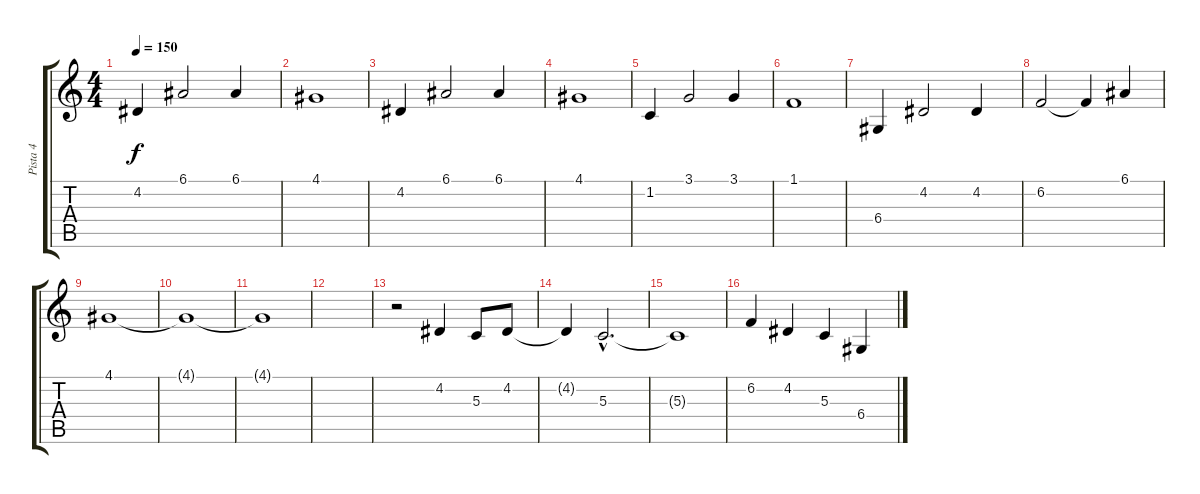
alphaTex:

\track ("Pista 4" "Pista 4") {instrument oboe}
\staff {score tabs}
\tuning (E4 B3 G3 D3 A2 E2) {hide}
\ts (4 4)
\tempo 150
\clef g2
\ks c
4.2.4{dy f} 6.1.2 6.1.4 |
4.1.1 |
4.2.4 6.1.2 6.1.4 |
4.1.1 |
1.2.4 3.1.2 3.1.4 |
1.1.1 |
6.4.4 4.2.2 4.2.4 |
6.2.2 6.2{t}.4 6.1.4 |
4.1.1 |
4.1{t}.1 |
4.1{t}.1{volume 9 balance 9} |
|
r.2{volume 13 balance 5} 4.2.4 5.3.8 4.2.8 |
4.2{t}.4 5.3{hac}.2{d} |
5.3{t}.1 |
6.2.4 4.2.4 5.3.4 6.4.4
